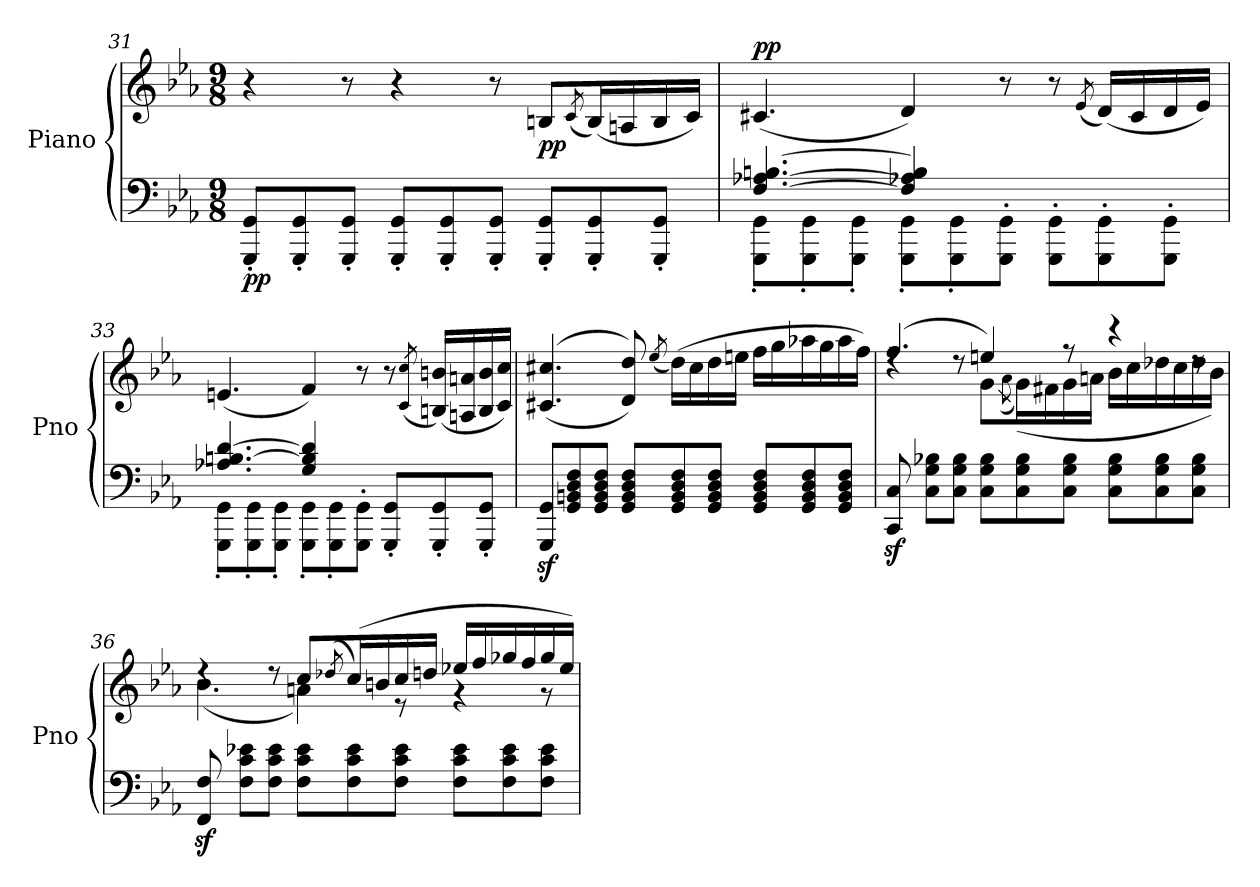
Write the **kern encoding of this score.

**kern	**kern	**dynam
*part1	*part1	*part1
*staff2	*staff1	*staff1/2
*I"Piano	*	*
*I'Pno	*	*
!!LO:LB:g=z
*clefF4	*clefG2	*
*k[b-e-a-]	*k[b-e-a-]	*
*M9/8	*M9/8	*
=31	=31	=31
!	!	!LO:DY:b=2
8GGG/' 8GG/'L	4r	pp
8GGG/' 8GG/'	.	.
8GGG/' 8GG/'J	8r	.
8GGG/' 8GG/'L	4r	.
8GGG/' 8GG/'	.	.
8GGG/' 8GG/'J	8r	.
!	!	!LO:DY:b
8GGG/' 8GG/'L	8Bn/L	pp
.	(8qc/	.
8GGG/' 8GG/'	(16B/L)	.
.	16An/	.
8GGG/' 8GG/'J	16B/	.
.	16c/JJ)	.
=32	=32	=32
*^	*	*
!	!	!	!LO:DY:a
[4.F/ [4.A-X/ [4.Bn/	8GGG\' 8GG\'L	(>4.c#X/	pp
.	8GGG\' 8GG\'	.	.
.	8GGG\' 8GG\'J	.	.
4F/] 4A-X/] 4B/]	8GGG\' 8GG\'L	4d/)	.
.	8GGG\' 8GG\'	.	.
2ryy	8GGG\' 8GG\'J	8r	.
.	8GGG\' 8GG\'L	8r	.
.	.	(8qe-/	.
.	8GGG\' 8GG\'	(16d/LL)	.
.	.	16c#/	.
.	8GGG\' 8GG\'J	16d/	.
.	.	16e-/JJ)	.
=33	=33	=33	=33
4.A-X/ [4.Bn/ [4.d/	8GGG\' 8GG\'L	(4.en/	.
.	8GGG\' 8GG\'	.	.
.	8GGG\' 8GG\'J	.	.
4G/ 4B/] 4d/]	8GGG\' 8GG\'L	4f/)	.
.	8GGG\' 8GG\'	.	.
2ryy	8GGG\' 8GG\'J	8r	.
.	8GGG/' 8GG/'L	8r	.
.	.	(8qc/ 8qcc/	.
!	!	!	!LO:DY:b
.	8GGG/' 8GG/'	(16Bn/ 16bn/LL)	other-dynamics
.	.	16An/ 16an/	.
.	8GGG/' 8GG/'J	16B/ 16b/	.
.	.	16c/ 16cc/JJ)	.
*v	*v	*	*
!!LO:LB:g=z
=34	=34	=34
8GGG/z< 8GG/z<L	(>(4.c#X/ 4.cc#X/	.
8GG/ 8BBn/ 8D/ 8F/	.	.
8GG/ 8BB/ 8D/ 8F/J	.	.
8GG/ 8BB/ 8D/ 8F/L	8d/ 8dd/))	.
.	(8qee-/	.
8GG/ 8BB/ 8D/ 8F/	(16dd\LL)	.
.	16cc#\	.
8GG/ 8BB/ 8D/ 8F/J	16dd\	.
.	16een\JJ	.
8GG/ 8BB/ 8D/ 8F/L	16ff\LL	.
.	16gg\	.
8GG/ 8BB/ 8D/ 8F/	16aa-X\	.
.	16gg\	.
8GG/ 8BB/ 8D/ 8F/J	16aa-\	.
.	16ff\JJ)	.
=35	=35	=35
*	*^	*
8CC/z< 8C/z<	(4.ff/	4rdd	.
8C\ 8G\ 8B-X\L	.	.	.
8C\ 8G\ 8B-\J	.	8rdd	.
8C\ 8G\ 8B-\L	4een/)	8g\L	.
.	.	(8qa-\	.
8C\ 8G\ 8B-\	.	(16g\L)	.
.	.	16f#X\	.
8C\ 8G\ 8B-\J	8r	16g\	.
.	.	16an\JJ	.
8C\ 8G\ 8B-\L	4r	16b-\LL	.
.	.	16cc\	.
8C\ 8G\ 8B-\	.	16dd-X\	.
.	.	16cc\	.
8C\ 8G\ 8B-\J	8rdd	16dd-\	.
.	.	16b-\JJ)	.
!!LO:LB:g=z	!!
=36	=36	=36	=36
8FF/z< 8F/z<	4rdd	(4.b-\	.
8F\ 8c\ 8e-X\L	.	.	.
8F\ 8c\ 8e-\J	8rdd	.	.
8F\ 8c\ 8e-\L	8cc/L	4an\)	.
.	(8qdd-X/	.	.
8F\ 8c\ 8e-\	(16cc/L)	.	.
.	16bn/	.	.
8F\ 8c\ 8e-\J	16cc/	8r	.
.	16ddn/JJ	.	.
8F\ 8c\ 8e-\L	16ee-X/LL	4r	.
.	16ff/	.	.
8F\ 8c\ 8e-\	16gg-X/	.	.
.	16ff/	.	.
8F\ 8c\ 8e-\J	16gg-/	8r	.
.	16ee-/JJ)	.	.
*	*v	*v	*
=	=	=
*-	*-	*-
